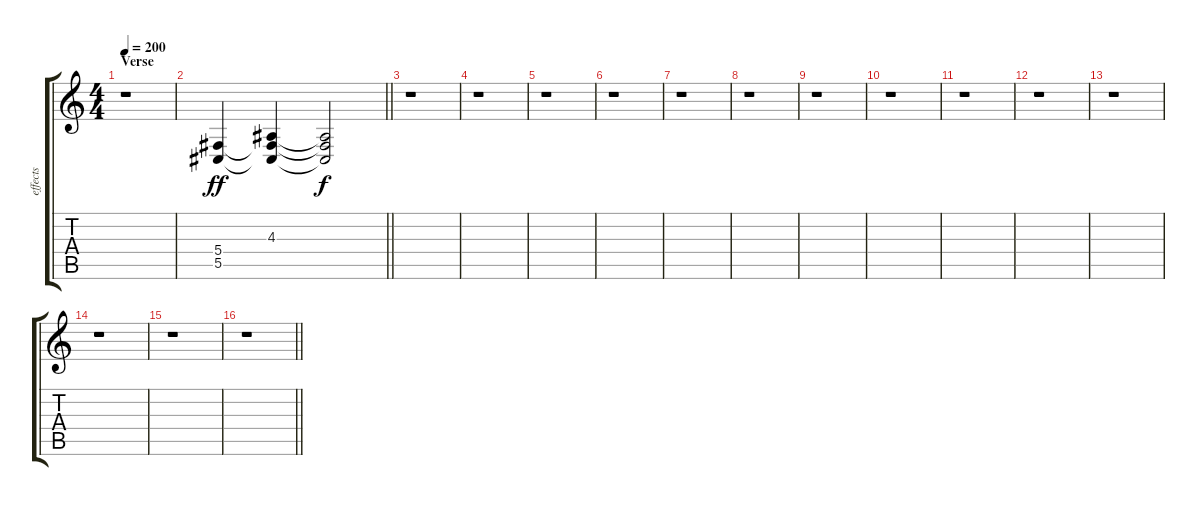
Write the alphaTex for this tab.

\track ("effects" "effects") {instrument reversecymbal}
\staff {score tabs}
\tuning (Eb4 Bb3 Gb3 Db3 Ab2 Eb2) {hide}
\ts (4 4)
\section ("" "Verse")
\tempo 200
\clef g2
\ks c
r.1{dy f} |
\barLineRight lightlight
(5.4 5.5).4{dy ff} (4.3 5.4{t} 5.5{t}).4 (4.3{t} 5.4{t} 5.5{t}).2{dy f} |
r.1 |
r.1 |
r.1 |
r.1 |
r.1 |
r.1 |
r.1 |
r.1 |
r.1 |
r.1 |
r.1 |
r.1 |
r.1 |
\barLineRight lightlight
r.1
